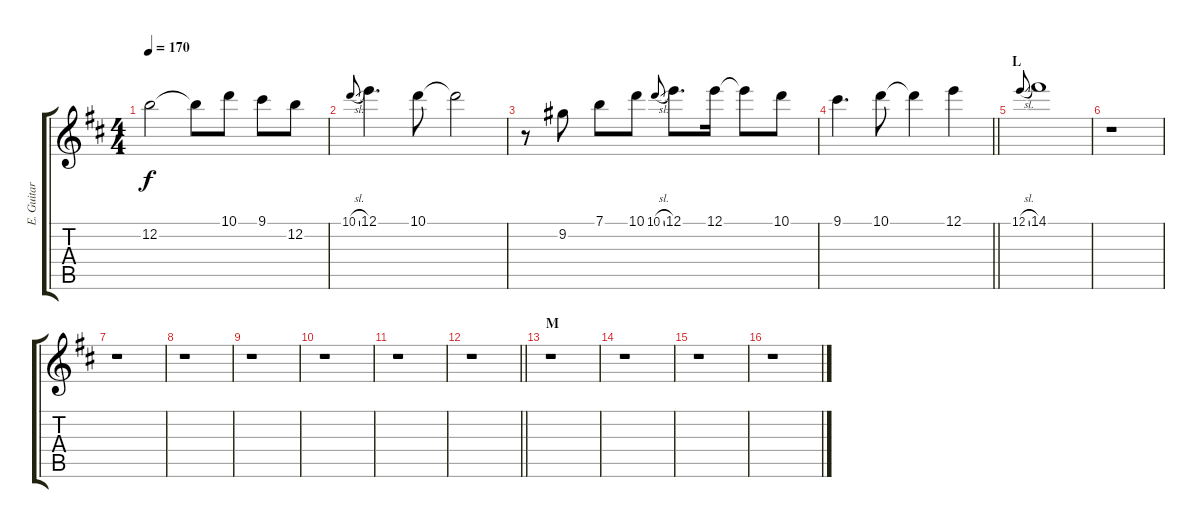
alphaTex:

\track ("E. Guitar III" "E. Guitar ") {instrument overdrivenguitar}
\staff {score tabs}
\tuning (E4 B3 G3 D3 A2 E2) {hide}
\ts (4 4)
\tempo 170
\clef g2
\ks d
12.2{t}.2{dy f} 12.2{t}.8 10.1.8 9.1.8 12.2.8 |
10.1{sl}.8{gr onbeat} 12.1.4{d} 10.1.8 10.1{t}.2 |
r.8 9.2.8 7.1.8 10.1.8 10.1{sl}.8{gr onbeat} 12.1.8{d} 12.1.16 12.1{t}.8 10.1.8 |
\barLineRight lightlight
9.1.4{d} 10.1.8 10.1{t}.4 12.1.4 |
\section ("" "L")
12.1{sl}.8{gr onbeat} 14.1.1 |
r.1 |
r.1 |
r.1 |
r.1 |
r.1 |
r.1 |
\barLineRight lightlight
r.1 |
\section ("" "M")
r.1 |
r.1 |
r.1 |
r.1
